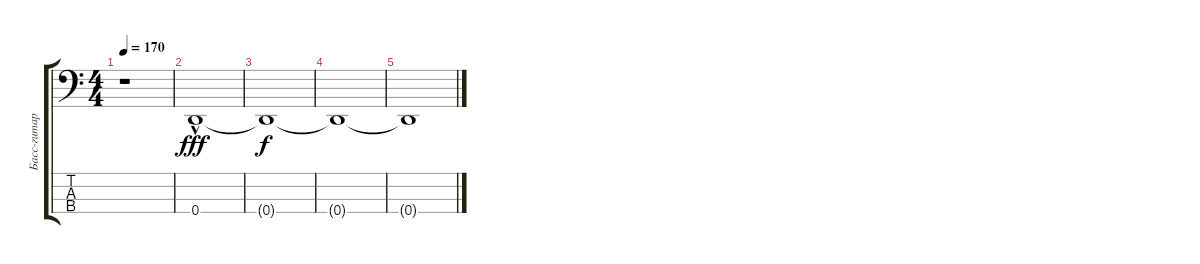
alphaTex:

\track ("Басс-гитара" "Басс-гитар") {instrument slapbass1}
\staff {score tabs}
\tuning (G2 D2 A1 D1) {hide}
\ts (4 4)
\tempo 170
\clef f4
\ks c
r.1{dy f} |
0.4{hac}.1{dy fff} |
0.4{t}.1{dy f} |
0.4{t}.1 |
0.4{t}.1
